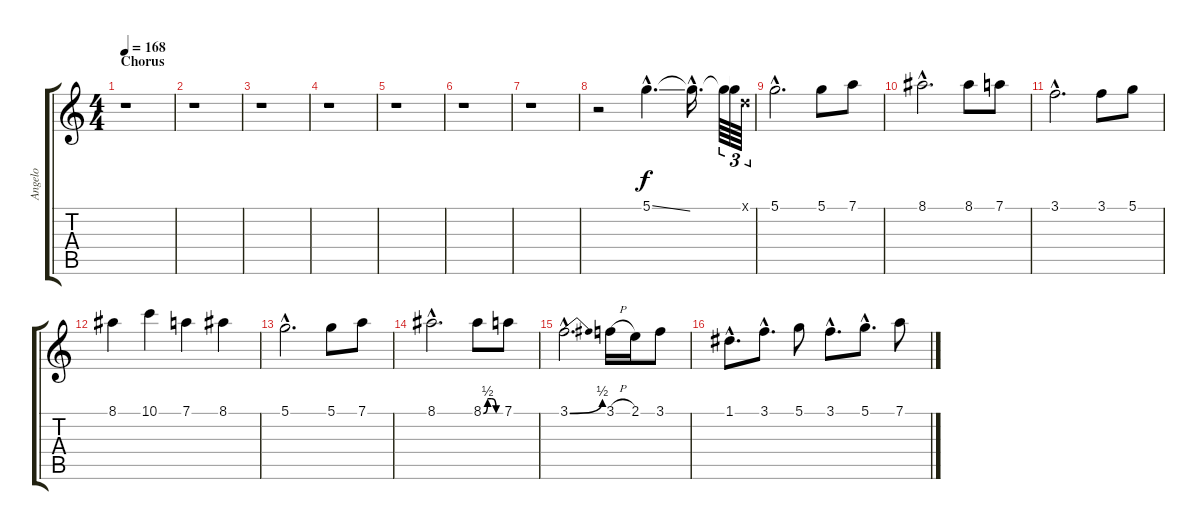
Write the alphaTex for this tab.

\track ("Angelo" "Angelo") {instrument distortionguitar}
\staff {score tabs}
\tuning (D4 A3 F3 C3 G2 D2) {hide}
\ts (4 4)
\section ("" "Chorus")
\tempo 168
\clef g2
\ks c
r.1{dy f} |
r.1 |
r.1 |
r.1 |
r.1 |
r.1 |
r.1 |
r.2 5.1{ss hac}.4{d} 5.1{hac t}.16{d} 5.1{t}.64{tu (3 2)} 5.1{t}.64{tu (3 2)} 0.1{x}.64{tu (3 2)} |
5.1{hac}.2{d} 5.1.8 7.1.8 |
8.1{hac}.2{d} 8.1.8 7.1.8 |
3.1{hac}.2{d} 3.1.8 5.1.8 |
8.1.4 10.1.4 7.1.4 8.1.4 |
5.1{hac}.2{d} 5.1.8 7.1.8 |
8.1{hac}.2{d} 8.1{be (custom 0 0 15 2 30 2 45 0 60 0)}.8 7.1.8 |
3.1{be (bend 0 0 60 2) hac}.2{d} 3.1{h}.16 2.1.16 3.1.8 |
1.1{hac}.8{d} 3.1{hac}.8{d} 5.1.8 3.1{hac}.8{d} 5.1{hac}.8{d} 7.1.8
